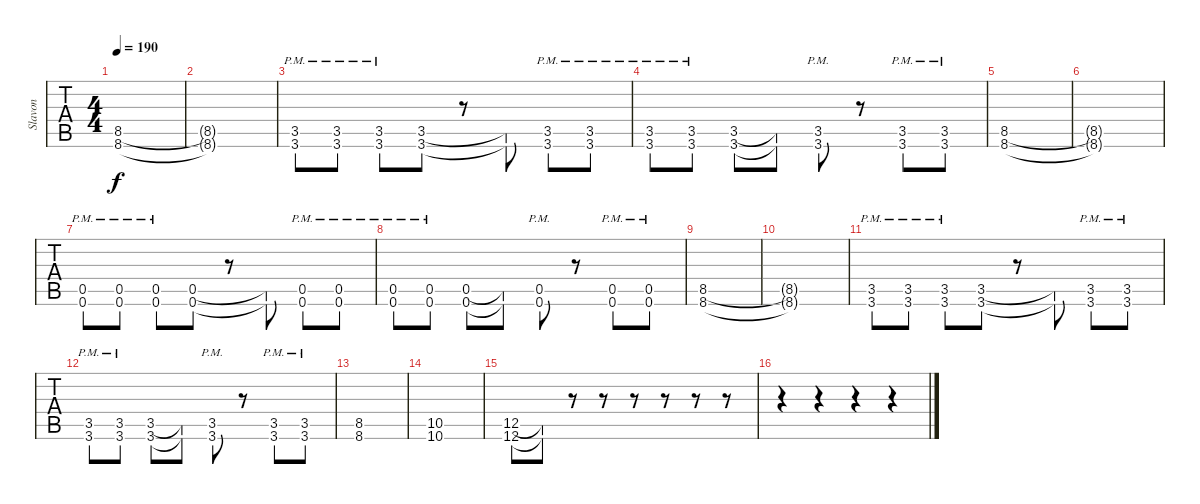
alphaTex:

\track ("Slavon" "Slavon") {instrument distortionguitar}
\staff {tabs}
\tuning (E4 B3 G3 D3 A2 D2) {hide}
\ts (4 4)
\tempo 190
\clef g2
\ks c
(8.5 8.6).1{dy f} |
(8.5{t} 8.6{t}).1 |
(3.5{pm} 3.6{pm}).8 (3.5{pm} 3.6{pm}).8 (3.5{pm} 3.6{pm}).8 (3.5 3.6).8 r.8 (3.5{t} 3.6{t}).8 (3.5{pm} 3.6{pm}).8 (3.5{pm} 3.6{pm}).8 |
(3.5{pm} 3.6{pm}).8 (3.5{pm} 3.6{pm}).8 (3.5 3.6).8 (3.5{t} 3.6{t}).8 (3.5{pm} 3.6{pm}).8 r.8 (3.5{pm} 3.6{pm}).8 (3.5{pm} 3.6{pm}).8 |
(8.5 8.6).1 |
(8.5{t} 8.6{t}).1 |
(0.5{pm} 0.6{pm}).8 (0.5{pm} 0.6{pm}).8 (0.5{pm} 0.6{pm}).8 (0.5 0.6).8 r.8 (0.5{t} 0.6{t}).8 (0.5{pm} 0.6{pm}).8 (0.5{pm} 0.6{pm}).8 |
(0.5{pm} 0.6{pm}).8 (0.5{pm} 0.6{pm}).8 (0.5 0.6).8 (0.5{t} 0.6{t}).8 (0.5{pm} 0.6{pm}).8 r.8 (0.5{pm} 0.6{pm}).8 (0.5{pm} 0.6{pm}).8 |
(8.5 8.6).1 |
(8.5{t} 8.6{t}).1 |
(3.5{pm} 3.6{pm}).8 (3.5{pm} 3.6{pm}).8 (3.5{pm} 3.6{pm}).8 (3.5 3.6).8 r.8 (3.5{t} 3.6{t}).8 (3.5{pm} 3.6{pm}).8 (3.5{pm} 3.6{pm}).8 |
(3.5{pm} 3.6{pm}).8 (3.5{pm} 3.6{pm}).8 (3.5 3.6).8 (3.5{t} 3.6{t}).8 (3.5{pm} 3.6{pm}).8 r.8 (3.5{pm} 3.6{pm}).8 (3.5{pm} 3.6{pm}).8 |
(8.5 8.6).1 |
(10.5 10.6).1 |
(12.5 12.6).8 (12.5{t} 12.6{t}).8 r.8 r.8 r.8 r.8 r.8 r.8 |
r.4 r.4 r.4 r.4
